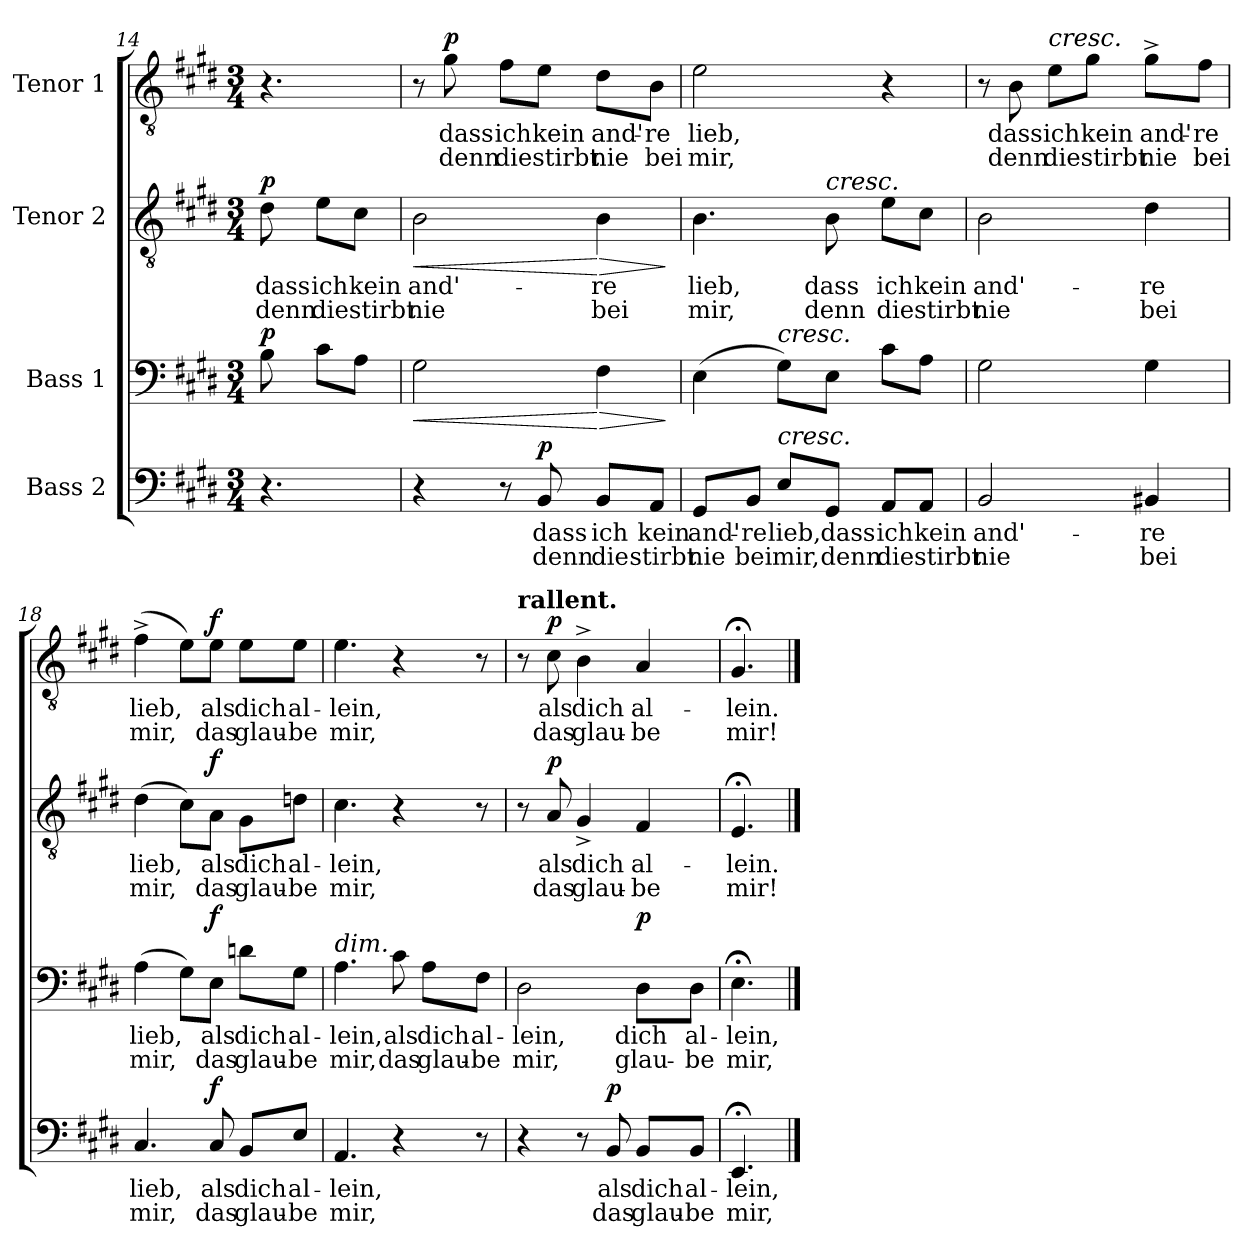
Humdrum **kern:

**kern	**text	**text	**dynam	**kern	**text	**text	**dynam	**kern	**text	**text	**dynam	**kern	**text	**text	**dynam
*part4	*part4	*part4	*part4	*part3	*part3	*part3	*part3	*part2	*part2	*part2	*part2	*part1	*part1	*part1	*part1
*staff4	*staff4	*staff4	*staff4	*staff3	*staff3	*staff3	*staff3	*staff2	*staff2	*staff2	*staff2	*staff1	*staff1	*staff1	*staff1
*I"Bass 2	*	*	*	*I"Bass 1	*	*	*	*I"Tenor 2	*	*	*	*I"Tenor 1	*	*	*
!!LO:LB:g=z
*clefF4	*	*	*	*clefF4	*	*	*	*clefGv2	*	*	*	*clefGv2	*	*	*
*k[f#c#g#d#]	*	*	*	*k[f#c#g#d#]	*	*	*	*k[f#c#g#d#]	*	*	*	*k[f#c#g#d#]	*	*	*
*M3/4	*	*	*	*M3/4	*	*	*	*M3/4	*	*	*	*M3/4	*	*	*
=14X2	=14X2	=14X2	=14X2	=14X2	=14X2	=14X2	=14X2	=14X2	=14X2	=14X2	=14X2	=14X2	=14X2	=14X2	=14X2
!	!	!	!	!	!	!	!LO:DY:a	!	!	!	!LO:DY:a	!	!	!	!
4.r	.	.	.	8B\	.	.	p	8d#\	dass	denn	p	4.r	.	.	.
.	.	.	.	8c#\L	.	.	.	8e\L	ich	die	.	.	.	.	.
.	.	.	.	8A\J	.	.	.	8c#\J	kein	stirbt	.	.	.	.	.
=15	=15	=15	=15	=15	=15	=15	=15	=15	=15	=15	=15	=15	=15	=15	=15
!	!	!	!	!	!	!	!LO:HP:b	!	!	!	!LO:HP:b	!	!	!	!
4r	.	.	.	2G#\	.	.	<	2B\	and'-	nie	<	8r	.	.	.
!	!	!	!	!	!	!	!	!	!	!	!	!	!	!	!LO:DY:a
.	.	.	.	.	.	.	.	.	.	.	.	8g#\	dass	denn	p
8r	.	.	.	.	.	.	.	.	.	.	.	8f#\L	ich	die	.
!	!	!	!LO:DY:a	!	!	!	!	!	!	!	!	!	!	!	!
8BB/	dass	denn	p	.	.	.	.	.	.	.	.	8e\J	kein	stirbt	.
!	!	!	!	!	!	!	!LO:HP:n=1:b	!	!	!	!LO:HP:n=1:b	!	!	!	!
8BB/L	ich	die	.	4F#\	.	.	[ >	4B\	-re	bei	[ >	8d#\L	and'-	nie	.
8AA/J	kein	stirbt	.	.	.	.	.	.	.	.	.	8B\J	-re	bei	.
.	.	.	.	.	.	.	]	.	.	.	]	.	.	.	.
=16	=16	=16	=16	=16	=16	=16	=16	=16	=16	=16	=16	=16	=16	=16	=16
8GG#/L	and'-	nie	.	(4E\	.	.	.	4.B\	lieb,	mir,	.	2e\	lieb,	mir,	.
8BB/J	-re	bei	.	.	.	.	.	.	.	.	.	.	.	.	.
!	!	!	!	!LO:TX:a:i:t=cresc.	!	!	!	!	!	!	!	!	!	!	!
!LO:TX:a:i:t=cresc.	!	!	!	!	!	!	!	!	!	!	!	!	!	!	!
8E/L	lieb,	mir,	.	8G#\L)	.	.	.	.	.	.	.	.	.	.	.
!	!	!	!	!	!	!	!	!LO:TX:a:i:t=cresc.	!	!	!	!	!	!	!
8GG#/J	dass	denn	.	8E\J	.	.	.	8B\	dass	denn	.	.	.	.	.
8AA/L	ich	die	.	8c#\L	.	.	.	8e\L	ich	die	.	4r	.	.	.
8AA/J	kein	stirbt	.	8A\J	.	.	.	8c#\J	kein	stirbt	.	.	.	.	.
=17	=17	=17	=17	=17	=17	=17	=17	=17	=17	=17	=17	=17	=17	=17	=17
2BB/	and'-	nie	.	2G#\	.	.	.	2B\	and'-	nie	.	8r	.	.	.
.	.	.	.	.	.	.	.	.	.	.	.	8B\	dass	denn	.
!	!	!	!	!	!	!	!	!	!	!	!	!LO:TX:a:i:t=cresc.	!	!	!
.	.	.	.	.	.	.	.	.	.	.	.	8e\L	ich	die	.
.	.	.	.	.	.	.	.	.	.	.	.	8g#\J	kein	stirbt	.
4BB#X/	-re	bei	.	4G#\	.	.	.	4d#\	-re	bei	.	8g#^\L	and'-	nie	.
.	.	.	.	.	.	.	.	.	.	.	.	8f#\J	-re	bei	.
!!LO:LB:g=z
=18	=18	=18	=18	=18	=18	=18	=18	=18	=18	=18	=18	=18	=18	=18	=18
4.C#/	lieb,	mir,	.	(4A\	lieb,	mir,	.	(4d#\	lieb,	mir,	.	(4f#^\	lieb,	mir,	.
.	.	.	.	8G#\L)	.	.	.	8c#\L)	.	.	.	8e\L)	.	.	.
!	!	!	!LO:DY:a	!	!	!	!LO:DY:a	!	!	!	!LO:DY:a	!	!	!	!LO:DY:a
8C#/	als	das	f	8E\J	als	das	f	8A\J	als	das	f	8e\J	als	das	f
8BB/L	dich	glau-	.	8dn\L	dich	glau-	.	8G#\L	dich	glau-	.	8e\L	dich	glau-	.
8E/J	al-	-be	.	8G#\J	al-	-be	.	8dn\J	al-	-be	.	8e\J	al-	-be	.
=19	=19	=19	=19	=19	=19	=19	=19	=19	=19	=19	=19	=19	=19	=19	=19
!	!	!	!	!LO:TX:a:i:t=dim.	!	!	!	!	!	!	!	!	!	!	!
4.AA/	-lein,	mir,	.	4.A\	-lein,	mir,	.	4.c#\	-lein,	mir,	.	4.e\	-lein,	mir,	.
4r	.	.	.	8c#\	als	das	.	4r	.	.	.	4r	.	.	.
.	.	.	.	8A\L	dich	glau-	.	.	.	.	.	.	.	.	.
8r	.	.	.	8F#\J	al-	-be	.	8r	.	.	.	8r	.	.	.
=20	=20	=20	=20	=20	=20	=20	=20	=20	=20	=20	=20	=20	=20	=20	=20
!	!	!	!	!	!	!	!	!	!	!	!	!LO:TX:a:B:t=rallent.	!	!	!
4r	.	.	.	2D#\	-lein,	mir,	.	8r	.	.	.	8r	.	.	.
!	!	!	!	!	!	!	!	!	!	!	!LO:DY:a	!	!	!	!LO:DY:a
.	.	.	.	.	.	.	.	8A/	als	das	p	8c#\	als	das	p
8r	.	.	.	.	.	.	.	4G#^/	dich	glau-	.	4B^\	dich	glau-	.
!	!	!	!LO:DY:a	!	!	!	!	!	!	!	!	!	!	!	!
8BB/	als	das	p	.	.	.	.	.	.	.	.	.	.	.	.
!	!	!	!	!	!	!	!LO:DY:a	!	!	!	!	!	!	!	!
8BB/L	dich	glau-	.	8D#\L	dich	glau-	p	4F#/	al-	-be	.	4A/	al-	-be	.
8BB/J	al-	-be	.	8D#\J	al-	-be	.	.	.	.	.	.	.	.	.
=21	=21	=21	=21	=21	=21	=21	=21	=21	=21	=21	=21	=21	=21	=21	=21
4.EE;</	-lein,	mir,	.	4.E;<\	-lein,	mir,	.	4.E;</	-lein.	mir!	.	4.G#;</	-lein.	mir!	.
==	==	==	==	==	==	==	==	==	==	==	==	==	==	==	==
*-	*-	*-	*-	*-	*-	*-	*-	*-	*-	*-	*-	*-	*-	*-	*-
